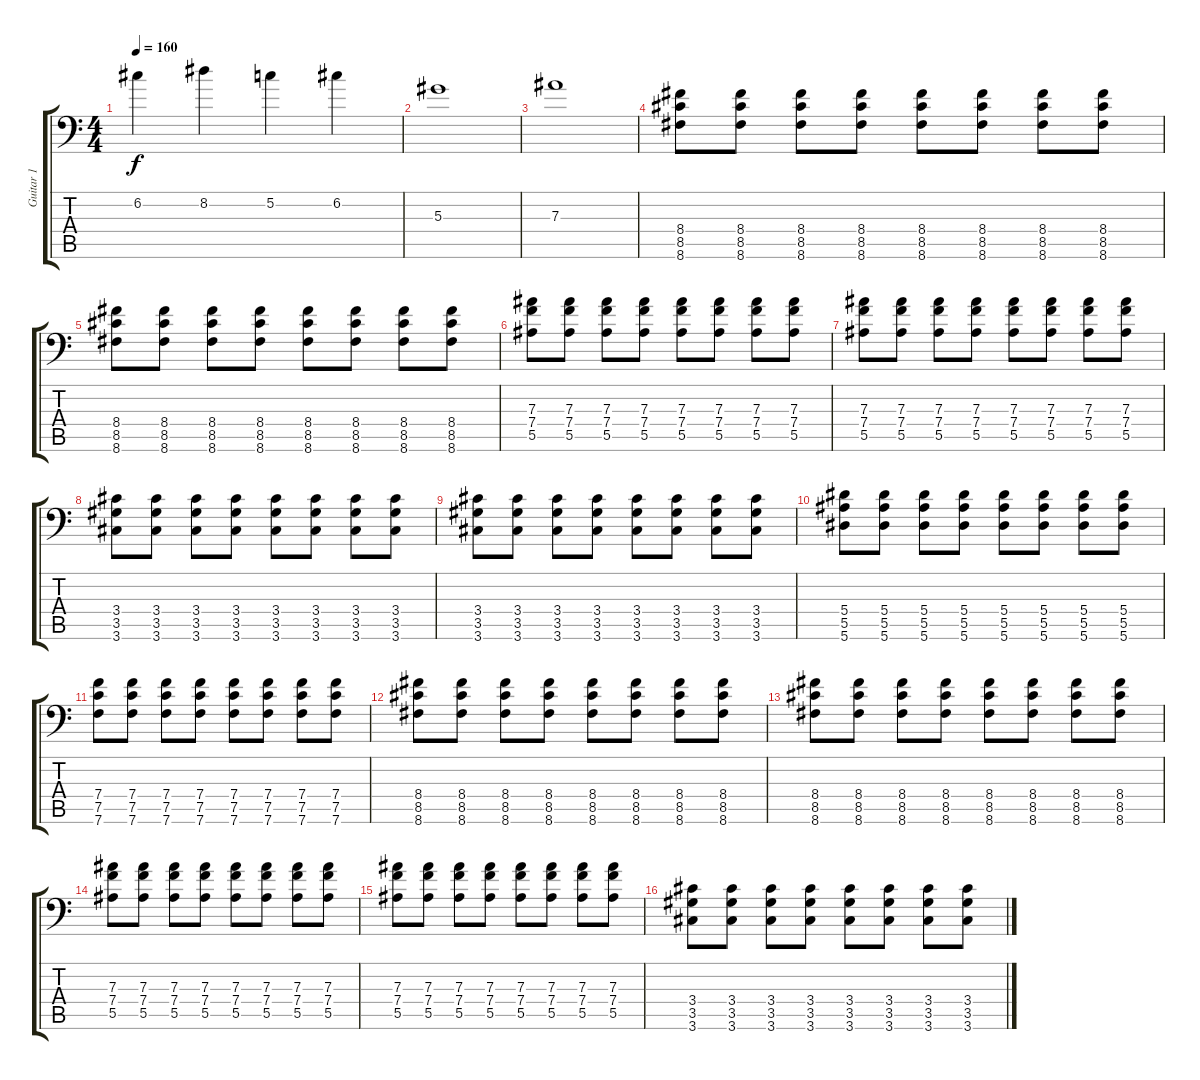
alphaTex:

\track ("Guitar 1" "Guitar 1") {instrument distortionguitar}
\staff {score tabs}
\tuning (C4 G3 Eb3 Bb2 F2 Bb1) {hide}
\ts (4 4)
\tempo 160
\clef f4
\ks c
6.2.4{dy f} 8.2.4 5.2.4 6.2.4 |
5.3.1 |
7.3.1 |
(8.4 8.5 8.6).8{volume 14 balance 4} (8.4 8.5 8.6).8 (8.4 8.5 8.6).8 (8.4 8.5 8.6).8 (8.4 8.5 8.6).8 (8.4 8.5 8.6).8 (8.4 8.5 8.6).8 (8.4 8.5 8.6).8 |
(8.4 8.5 8.6).8 (8.4 8.5 8.6).8 (8.4 8.5 8.6).8 (8.4 8.5 8.6).8 (8.4 8.5 8.6).8 (8.4 8.5 8.6).8 (8.4 8.5 8.6).8 (8.4 8.5 8.6).8 |
(7.3 7.4 5.5).8 (7.3 7.4 5.5).8 (7.3 7.4 5.5).8 (7.3 7.4 5.5).8 (7.3 7.4 5.5).8 (7.3 7.4 5.5).8 (7.3 7.4 5.5).8 (7.3 7.4 5.5).8 |
(7.3 7.4 5.5).8 (7.3 7.4 5.5).8 (7.3 7.4 5.5).8 (7.3 7.4 5.5).8 (7.3 7.4 5.5).8 (7.3 7.4 5.5).8 (7.3 7.4 5.5).8 (7.3 7.4 5.5).8 |
(3.4 3.5 3.6).8 (3.4 3.5 3.6).8 (3.4 3.5 3.6).8 (3.4 3.5 3.6).8 (3.4 3.5 3.6).8 (3.4 3.5 3.6).8 (3.4 3.5 3.6).8 (3.4 3.5 3.6).8 |
(3.4 3.5 3.6).8 (3.4 3.5 3.6).8 (3.4 3.5 3.6).8 (3.4 3.5 3.6).8 (3.4 3.5 3.6).8 (3.4 3.5 3.6).8 (3.4 3.5 3.6).8 (3.4 3.5 3.6).8 |
(5.4 5.5 5.6).8 (5.4 5.5 5.6).8 (5.4 5.5 5.6).8 (5.4 5.5 5.6).8 (5.4 5.5 5.6).8 (5.4 5.5 5.6).8 (5.4 5.5 5.6).8 (5.4 5.5 5.6).8 |
(7.4 7.5 7.6).8 (7.4 7.5 7.6).8 (7.4 7.5 7.6).8 (7.4 7.5 7.6).8 (7.4 7.5 7.6).8 (7.4 7.5 7.6).8 (7.4 7.5 7.6).8 (7.4 7.5 7.6).8 |
(8.4 8.5 8.6).8 (8.4 8.5 8.6).8 (8.4 8.5 8.6).8 (8.4 8.5 8.6).8 (8.4 8.5 8.6).8 (8.4 8.5 8.6).8 (8.4 8.5 8.6).8 (8.4 8.5 8.6).8 |
(8.4 8.5 8.6).8 (8.4 8.5 8.6).8 (8.4 8.5 8.6).8 (8.4 8.5 8.6).8 (8.4 8.5 8.6).8 (8.4 8.5 8.6).8 (8.4 8.5 8.6).8 (8.4 8.5 8.6).8 |
(7.3 7.4 5.5).8 (7.3 7.4 5.5).8 (7.3 7.4 5.5).8 (7.3 7.4 5.5).8 (7.3 7.4 5.5).8 (7.3 7.4 5.5).8 (7.3 7.4 5.5).8 (7.3 7.4 5.5).8 |
(7.3 7.4 5.5).8 (7.3 7.4 5.5).8 (7.3 7.4 5.5).8 (7.3 7.4 5.5).8 (7.3 7.4 5.5).8 (7.3 7.4 5.5).8 (7.3 7.4 5.5).8 (7.3 7.4 5.5).8 |
(3.4 3.5 3.6).8 (3.4 3.5 3.6).8 (3.4 3.5 3.6).8 (3.4 3.5 3.6).8 (3.4 3.5 3.6).8 (3.4 3.5 3.6).8 (3.4 3.5 3.6).8 (3.4 3.5 3.6).8
